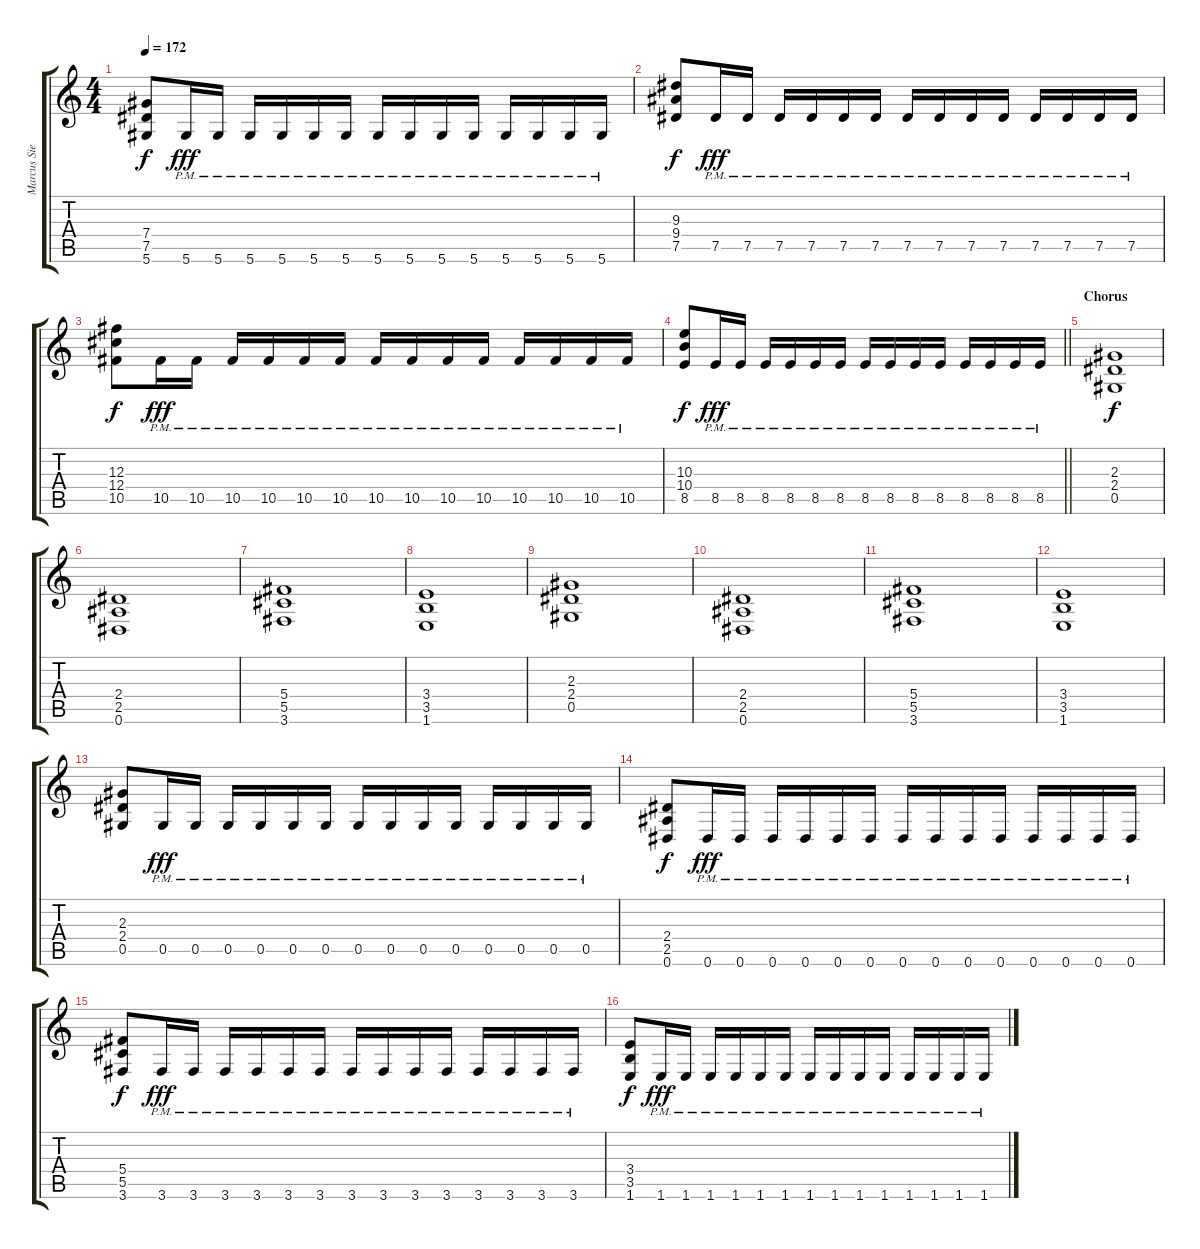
\track ("Marcus Siepen" "Marcus Sie") {instrument distortionguitar}
\staff {score tabs}
\tuning (Eb4 Bb3 Gb3 Db3 Ab2 Eb2) {hide}
\ts (4 4)
\tempo 172
\clef g2
\ks c
(7.4 7.5 5.6).8{dy f} 5.6{pm}.16{dy fff} 5.6{pm}.16 5.6{pm}.16 5.6{pm}.16 5.6{pm}.16 5.6{pm}.16 5.6{pm}.16 5.6{pm}.16 5.6{pm}.16 5.6{pm}.16 5.6{pm}.16 5.6{pm}.16 5.6{pm}.16 5.6{pm}.16 |
(9.3 9.4 7.5).8{dy f} 7.5{pm}.16{dy fff} 7.5{pm}.16 7.5{pm}.16 7.5{pm}.16 7.5{pm}.16 7.5{pm}.16 7.5{pm}.16 7.5{pm}.16 7.5{pm}.16 7.5{pm}.16 7.5{pm}.16 7.5{pm}.16 7.5{pm}.16 7.5{pm}.16 |
(12.3 12.4 10.5).8{dy f} 10.5{pm}.16{dy fff} 10.5{pm}.16 10.5{pm}.16 10.5{pm}.16 10.5{pm}.16 10.5{pm}.16 10.5{pm}.16 10.5{pm}.16 10.5{pm}.16 10.5{pm}.16 10.5{pm}.16 10.5{pm}.16 10.5{pm}.16 10.5{pm}.16 |
\barLineRight lightlight
(10.3 10.4 8.5).8{dy f} 8.5{pm}.16{dy fff} 8.5{pm}.16 8.5{pm}.16 8.5{pm}.16 8.5{pm}.16 8.5{pm}.16 8.5{pm}.16 8.5{pm}.16 8.5{pm}.16 8.5{pm}.16 8.5{pm}.16 8.5{pm}.16 8.5{pm}.16 8.5{pm}.16 |
\section ("" "Chorus")
(2.3 2.4 0.5).1{dy f} |
(2.4 2.5 0.6).1 |
(5.4 5.5 3.6).1 |
(3.4 3.5 1.6).1 |
(2.3 2.4 0.5).1 |
(2.4 2.5 0.6).1 |
(5.4 5.5 3.6).1 |
(3.4 3.5 1.6).1 |
(2.3 2.4 0.5).8 0.5{pm}.16{dy fff} 0.5{pm}.16 0.5{pm}.16 0.5{pm}.16 0.5{pm}.16 0.5{pm}.16 0.5{pm}.16 0.5{pm}.16 0.5{pm}.16 0.5{pm}.16 0.5{pm}.16 0.5{pm}.16 0.5{pm}.16 0.5{pm}.16 |
(2.4 2.5 0.6).8{dy f} 0.6{pm}.16{dy fff} 0.6{pm}.16 0.6{pm}.16 0.6{pm}.16 0.6{pm}.16 0.6{pm}.16 0.6{pm}.16 0.6{pm}.16 0.6{pm}.16 0.6{pm}.16 0.6{pm}.16 0.6{pm}.16 0.6{pm}.16 0.6{pm}.16 |
(5.4 5.5 3.6).8{dy f} 3.6{pm}.16{dy fff} 3.6{pm}.16 3.6{pm}.16 3.6{pm}.16 3.6{pm}.16 3.6{pm}.16 3.6{pm}.16 3.6{pm}.16 3.6{pm}.16 3.6{pm}.16 3.6{pm}.16 3.6{pm}.16 3.6{pm}.16 3.6{pm}.16 |
(3.4 3.5 1.6).8{dy f} 1.6{pm}.16{dy fff} 1.6{pm}.16 1.6{pm}.16 1.6{pm}.16 1.6{pm}.16 1.6{pm}.16 1.6{pm}.16 1.6{pm}.16 1.6{pm}.16 1.6{pm}.16 1.6{pm}.16 1.6{pm}.16 1.6{pm}.16 1.6{pm}.16
